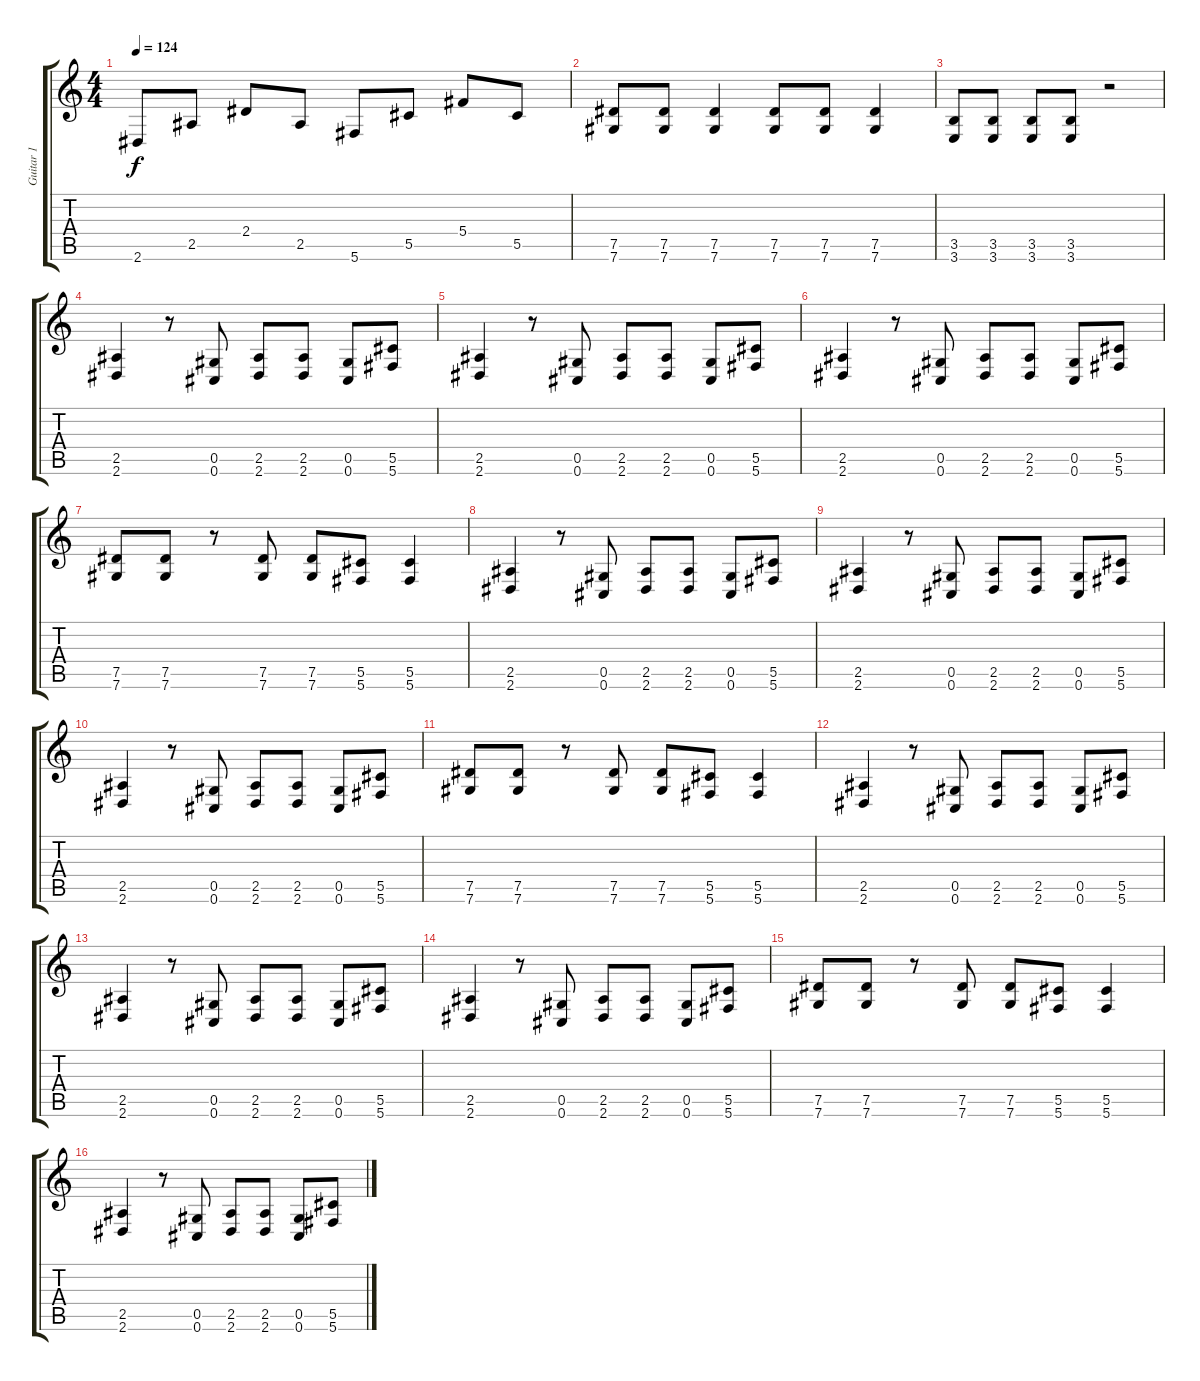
\track ("Guitar 1" "Guitar 1") {instrument distortionguitar}
\staff {score tabs}
\tuning (Eb4 Bb3 Gb3 Db3 Ab2 Db2) {hide}
\ts (4 4)
\tempo 124
\clef g2
\ks c
2.6.8{dy f} 2.5.8 2.4.8 2.5.8 5.6.8 5.5.8 5.4.8 5.5.8 |
(7.5 7.6).8 (7.5 7.6).8 (7.5 7.6).4 (7.5 7.6).8 (7.5 7.6).8 (7.5 7.6).4 |
(3.5 3.6).8 (3.5 3.6).8 (3.5 3.6).8 (3.5 3.6).8 r.2 |
(2.5 2.6).4 r.8 (0.5 0.6).8 (2.5 2.6).8 (2.5 2.6).8 (0.5 0.6).8 (5.5 5.6).8 |
(2.5 2.6).4 r.8 (0.5 0.6).8 (2.5 2.6).8 (2.5 2.6).8 (0.5 0.6).8 (5.5 5.6).8 |
(2.5 2.6).4 r.8 (0.5 0.6).8 (2.5 2.6).8 (2.5 2.6).8 (0.5 0.6).8 (5.5 5.6).8 |
(7.5 7.6).8 (7.5 7.6).8 r.8 (7.5 7.6).8 (7.5 7.6).8 (5.5 5.6).8 (5.5 5.6).4 |
(2.5 2.6).4 r.8 (0.5 0.6).8 (2.5 2.6).8 (2.5 2.6).8 (0.5 0.6).8 (5.5 5.6).8 |
(2.5 2.6).4 r.8 (0.5 0.6).8 (2.5 2.6).8 (2.5 2.6).8 (0.5 0.6).8 (5.5 5.6).8 |
(2.5 2.6).4 r.8 (0.5 0.6).8 (2.5 2.6).8 (2.5 2.6).8 (0.5 0.6).8 (5.5 5.6).8 |
(7.5 7.6).8 (7.5 7.6).8 r.8 (7.5 7.6).8 (7.5 7.6).8 (5.5 5.6).8 (5.5 5.6).4 |
(2.5 2.6).4 r.8 (0.5 0.6).8 (2.5 2.6).8 (2.5 2.6).8 (0.5 0.6).8 (5.5 5.6).8 |
(2.5 2.6).4 r.8 (0.5 0.6).8 (2.5 2.6).8 (2.5 2.6).8 (0.5 0.6).8 (5.5 5.6).8 |
(2.5 2.6).4 r.8 (0.5 0.6).8 (2.5 2.6).8 (2.5 2.6).8 (0.5 0.6).8 (5.5 5.6).8 |
(7.5 7.6).8 (7.5 7.6).8 r.8 (7.5 7.6).8 (7.5 7.6).8 (5.5 5.6).8 (5.5 5.6).4 |
(2.5 2.6).4 r.8 (0.5 0.6).8 (2.5 2.6).8 (2.5 2.6).8 (0.5 0.6).8 (5.5 5.6).8
